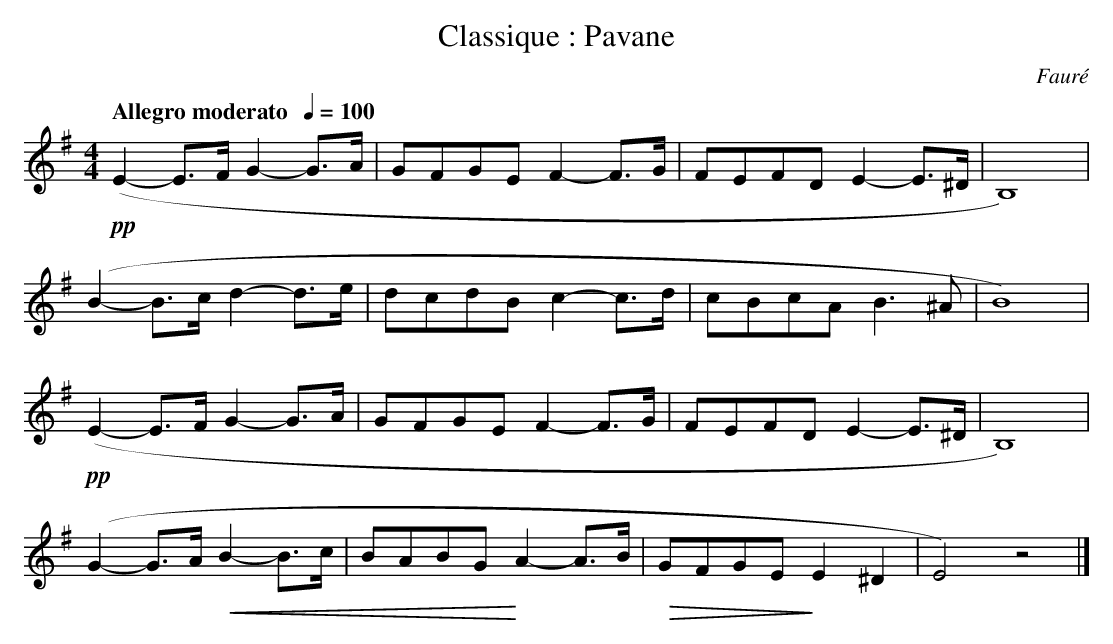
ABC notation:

X:1
T:Classique : Pavane
C:Fauré
M:4/4
L:1/8
Q:"Allegro moderato  "1/4=100
K:Gmaj clef=treble
!pp! (E2- E>F G2- G>A | GFGE F2- F>G | FEFD E2- E>^D | B,8) |
(B2- B>c d2- d>e | dcdB c2- c>d | cBcA B3 ^A | B8) |
!pp! (E2- E>F G2- G>A | GFGE F2- F>G | FEFD E2- E>^D | B,8) |
(G2- G>A !<(! B2- B>c | BABG !<)! A2- A>B | !>(! GFGE !>)! E2 ^D2 | E4) z4 |]
